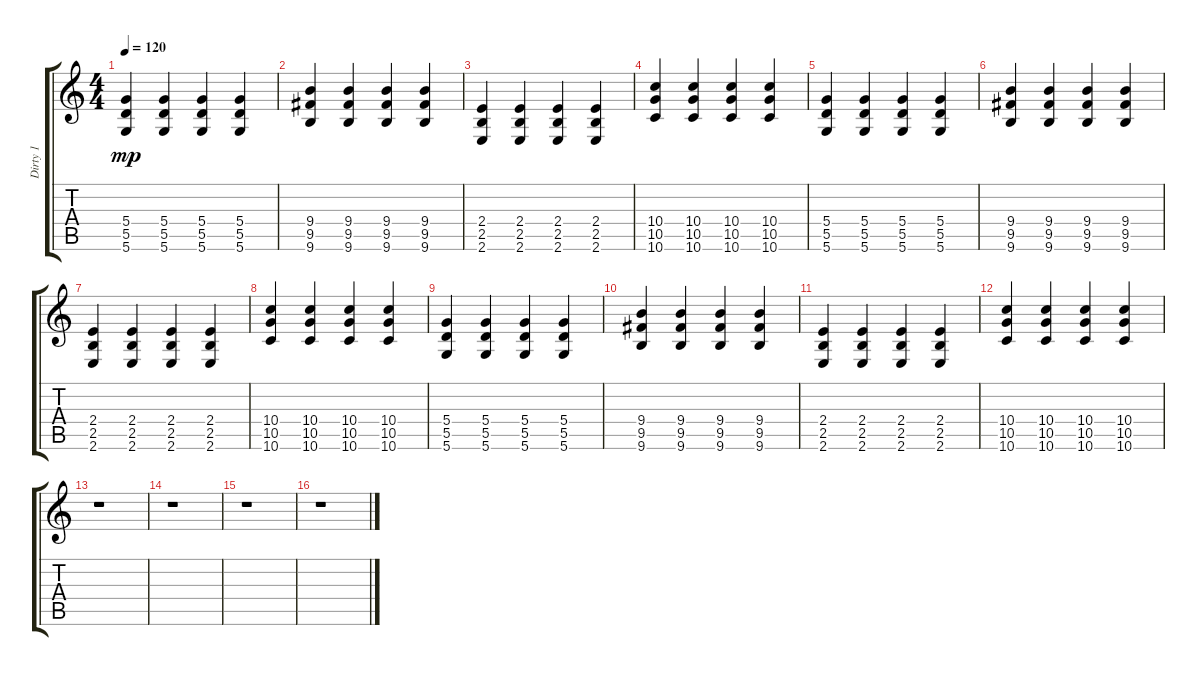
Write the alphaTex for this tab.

\track ("Dirty 1" "Dirty 1") {instrument overdrivenguitar}
\staff {score tabs}
\tuning (E4 B3 G3 D3 A2 D2) {hide}
\ts (4 4)
\tempo 120
\clef g2
\ks c
(5.4 5.5 5.6).4{dy mp} (5.4 5.5 5.6).4 (5.4 5.5 5.6).4 (5.4 5.5 5.6).4 |
(9.4 9.5 9.6).4 (9.4 9.5 9.6).4 (9.4 9.5 9.6).4 (9.4 9.5 9.6).4 |
(2.4 2.5 2.6).4 (2.4 2.5 2.6).4 (2.4 2.5 2.6).4 (2.4 2.5 2.6).4 |
(10.4 10.5 10.6).4 (10.4 10.5 10.6).4 (10.4 10.5 10.6).4 (10.4 10.5 10.6).4 |
(5.4 5.5 5.6).4 (5.4 5.5 5.6).4 (5.4 5.5 5.6).4 (5.4 5.5 5.6).4 |
(9.4 9.5 9.6).4 (9.4 9.5 9.6).4 (9.4 9.5 9.6).4 (9.4 9.5 9.6).4 |
(2.4 2.5 2.6).4 (2.4 2.5 2.6).4 (2.4 2.5 2.6).4 (2.4 2.5 2.6).4 |
(10.4 10.5 10.6).4 (10.4 10.5 10.6).4 (10.4 10.5 10.6).4 (10.4 10.5 10.6).4 |
(5.4 5.5 5.6).4 (5.4 5.5 5.6).4 (5.4 5.5 5.6).4 (5.4 5.5 5.6).4 |
(9.4 9.5 9.6).4 (9.4 9.5 9.6).4 (9.4 9.5 9.6).4 (9.4 9.5 9.6).4 |
(2.4 2.5 2.6).4 (2.4 2.5 2.6).4 (2.4 2.5 2.6).4 (2.4 2.5 2.6).4 |
(10.4 10.5 10.6).4 (10.4 10.5 10.6).4 (10.4 10.5 10.6).4 (10.4 10.5 10.6).4 |
r.1 |
r.1 |
r.1 |
r.1
